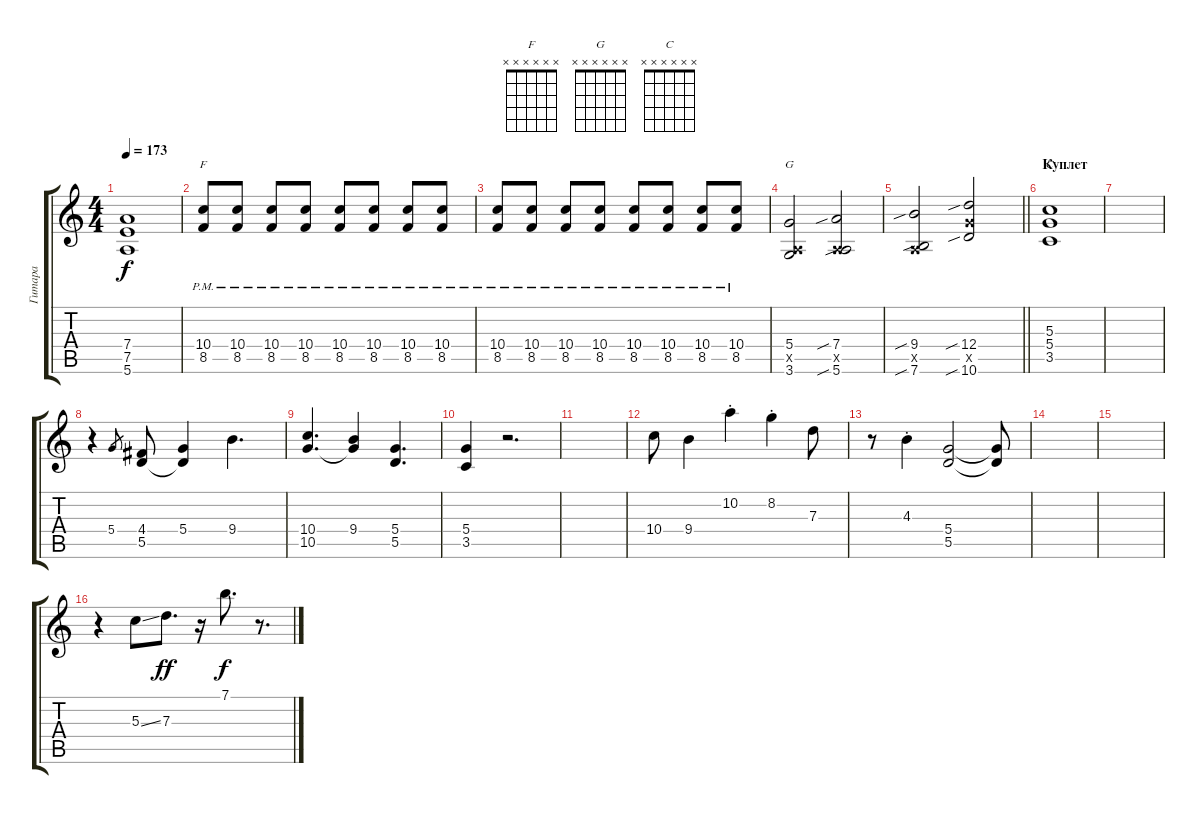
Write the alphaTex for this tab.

\track ("Гитара" "Гитара") {instrument acousticguitarsteel}
\staff {score tabs}
\tuning (E4 B3 G3 D3 A2 E2) {hide}
\chord ("F" x x x x x x)
\chord ("G" x x x x x x)
\chord ("C" x x x x x x)
\ts (4 4)
\tempo 173
\clef g2
\ks c
(7.4{t} 7.5{t} 5.6{t}).1{dy f} |
(10.4{pm} 8.5{pm}).8{ch "F"} (10.4{pm} 8.5{pm}).8 (10.4{pm} 8.5{pm}).8 (10.4{pm} 8.5{pm}).8 (10.4{pm} 8.5{pm}).8 (10.4{pm} 8.5{pm}).8 (10.4{pm} 8.5{pm}).8 (10.4{pm} 8.5{pm}).8 |
(10.4{pm} 8.5{pm}).8 (10.4{pm} 8.5{pm}).8 (10.4{pm} 8.5{pm}).8 (10.4{pm} 8.5{pm}).8 (10.4{pm} 8.5{pm}).8 (10.4{pm} 8.5{pm}).8 (10.4{pm} 8.5{pm}).8 (10.4{pm} 8.5{pm}).8 |
(5.4 0.5{x} 3.6).2{ch "G"} (7.4{sib} 0.5{x} 5.6{sib}).2 |
\barLineRight lightlight
(9.4{sib} 0.5{x} 7.6{sib}).2 (12.4{sib} 10.5{x} 10.6{sib}).2 |
\section ("" "Куплет")
(5.3 5.4 3.5).1{ch "C" volume 0} |
|
r.4{volume 13} 5.4.8{gr} (4.4 5.5).8 (5.4 5.5{t}).4 9.4.4{d} |
(10.4 10.5).4{d} (9.4 10.5{t}).4 (5.4 5.5).4{d} |
(5.4 3.5).4 r.2{d} |
|
10.4.8 9.4.4 10.2{st}.4 8.2{st}.4 7.3.8 |
r.8 4.3{st}.4 (5.4 5.5).2 (5.4{t} 5.5{t}).8 |
|
|
r.4 5.3{ss}.8 7.3.8{d dy ff} r.16 7.1.8{d dy f} r.8{d}
